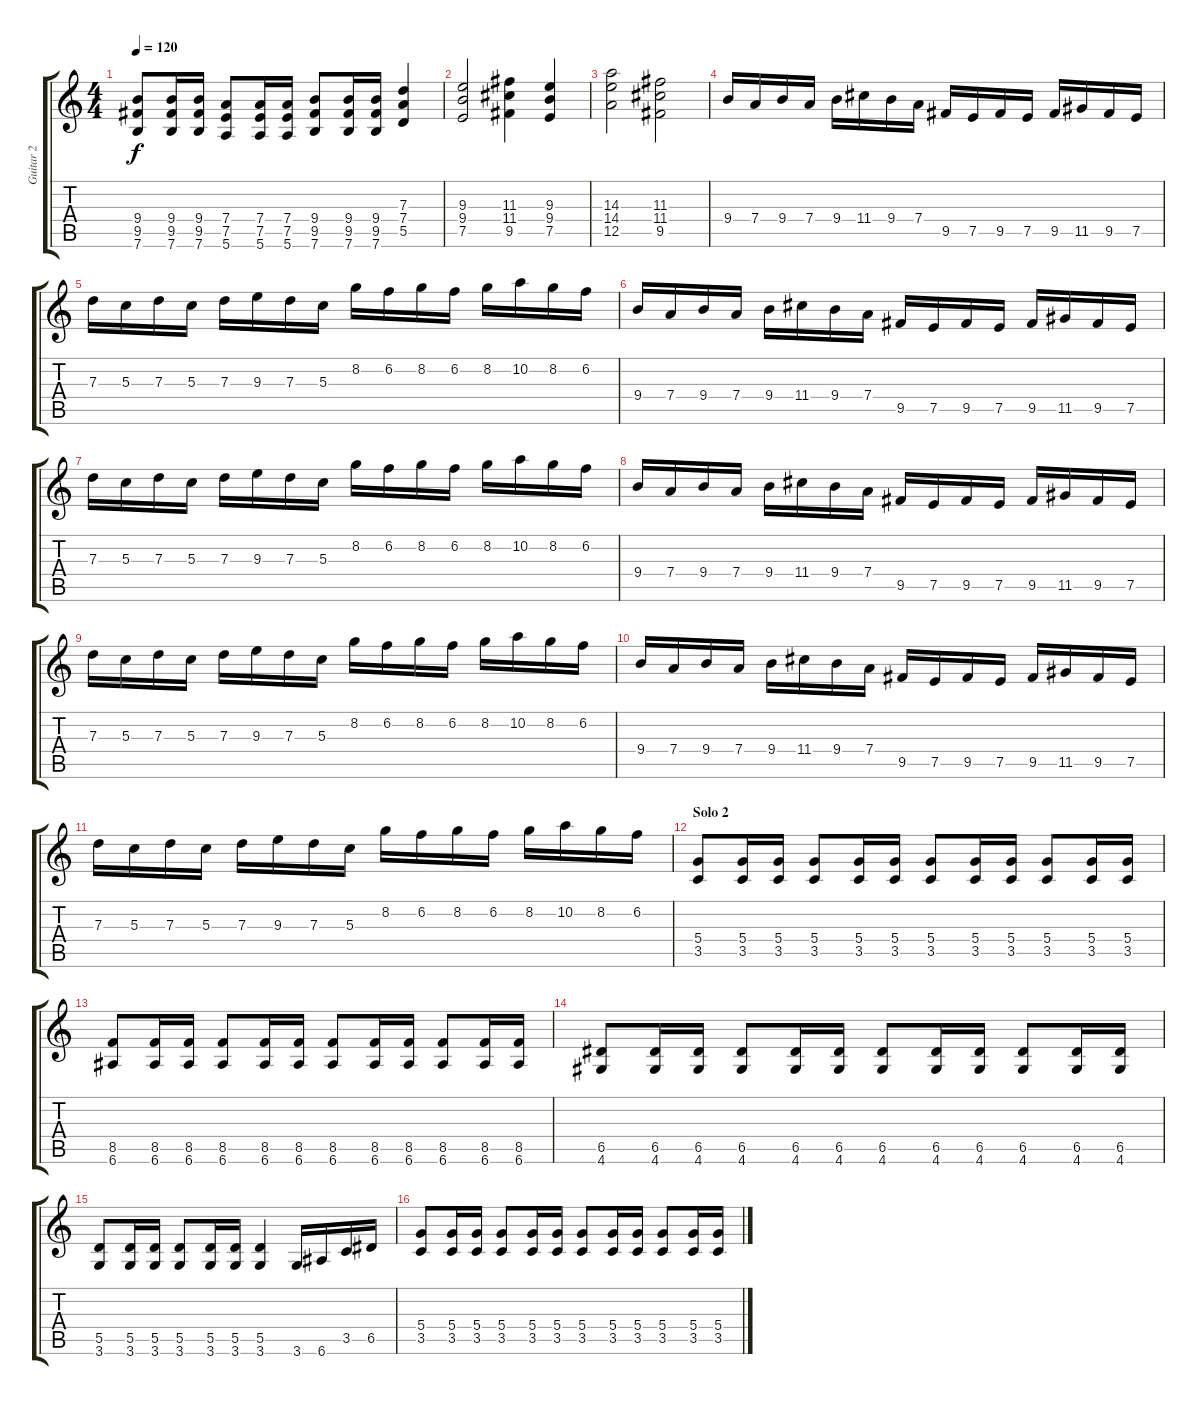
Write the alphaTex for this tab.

\track ("Guitar 2" "Guitar 2") {instrument overdrivenguitar}
\staff {score tabs}
\tuning (E4 B3 G3 D3 A2 E2) {hide}
\ts (4 4)
\tempo 120
\clef g2
\ks c
(9.4 9.5 7.6).8{dy f} (9.4 9.5 7.6).16 (9.4 9.5 7.6).16 (7.4 7.5 5.6).8 (7.4 7.5 5.6).16 (7.4 7.5 5.6).16 (9.4 9.5 7.6).8 (9.4 9.5 7.6).16 (9.4 9.5 7.6).16 (7.3 7.4 5.5).4 |
(9.3 9.4 7.5).2 (11.3 11.4 9.5).4 (9.3 9.4 7.5).4 |
(14.3 14.4 12.5).2 (11.3 11.4 9.5).2 |
9.4.16 7.4.16 9.4.16 7.4.16 9.4.16 11.4.16 9.4.16 7.4.16 9.5.16 7.5.16 9.5.16 7.5.16 9.5.16 11.5.16 9.5.16 7.5.16 |
7.3.16 5.3.16 7.3.16 5.3.16 7.3.16 9.3.16 7.3.16 5.3.16 8.2.16 6.2.16 8.2.16 6.2.16 8.2.16 10.2.16 8.2.16 6.2.16 |
9.4.16 7.4.16 9.4.16 7.4.16 9.4.16 11.4.16 9.4.16 7.4.16 9.5.16 7.5.16 9.5.16 7.5.16 9.5.16 11.5.16 9.5.16 7.5.16 |
7.3.16 5.3.16 7.3.16 5.3.16 7.3.16 9.3.16 7.3.16 5.3.16 8.2.16 6.2.16 8.2.16 6.2.16 8.2.16 10.2.16 8.2.16 6.2.16 |
9.4.16 7.4.16 9.4.16 7.4.16 9.4.16 11.4.16 9.4.16 7.4.16 9.5.16 7.5.16 9.5.16 7.5.16 9.5.16 11.5.16 9.5.16 7.5.16 |
7.3.16 5.3.16 7.3.16 5.3.16 7.3.16 9.3.16 7.3.16 5.3.16 8.2.16 6.2.16 8.2.16 6.2.16 8.2.16 10.2.16 8.2.16 6.2.16 |
9.4.16 7.4.16 9.4.16 7.4.16 9.4.16 11.4.16 9.4.16 7.4.16 9.5.16 7.5.16 9.5.16 7.5.16 9.5.16 11.5.16 9.5.16 7.5.16 |
7.3.16 5.3.16 7.3.16 5.3.16 7.3.16 9.3.16 7.3.16 5.3.16 8.2.16 6.2.16 8.2.16 6.2.16 8.2.16 10.2.16 8.2.16 6.2.16 |
\section ("" "Solo 2")
(5.4 3.5).8{volume 13 balance 8} (5.4 3.5).16 (5.4 3.5).16 (5.4 3.5).8 (5.4 3.5).16 (5.4 3.5).16 (5.4 3.5).8 (5.4 3.5).16 (5.4 3.5).16 (5.4 3.5).8 (5.4 3.5).16 (5.4 3.5).16 |
(8.5 6.6).8 (8.5 6.6).16 (8.5 6.6).16 (8.5 6.6).8 (8.5 6.6).16 (8.5 6.6).16 (8.5 6.6).8 (8.5 6.6).16 (8.5 6.6).16 (8.5 6.6).8 (8.5 6.6).16 (8.5 6.6).16 |
(6.5 4.6).8 (6.5 4.6).16 (6.5 4.6).16 (6.5 4.6).8 (6.5 4.6).16 (6.5 4.6).16 (6.5 4.6).8 (6.5 4.6).16 (6.5 4.6).16 (6.5 4.6).8 (6.5 4.6).16 (6.5 4.6).16 |
(5.5 3.6).8 (5.5 3.6).16 (5.5 3.6).16 (5.5 3.6).8 (5.5 3.6).16 (5.5 3.6).16 (5.5 3.6).4 3.6.16 6.6.16 3.5.16 6.5.16 |
(5.4 3.5).8 (5.4 3.5).16 (5.4 3.5).16 (5.4 3.5).8 (5.4 3.5).16 (5.4 3.5).16 (5.4 3.5).8 (5.4 3.5).16 (5.4 3.5).16 (5.4 3.5).8 (5.4 3.5).16 (5.4 3.5).16
